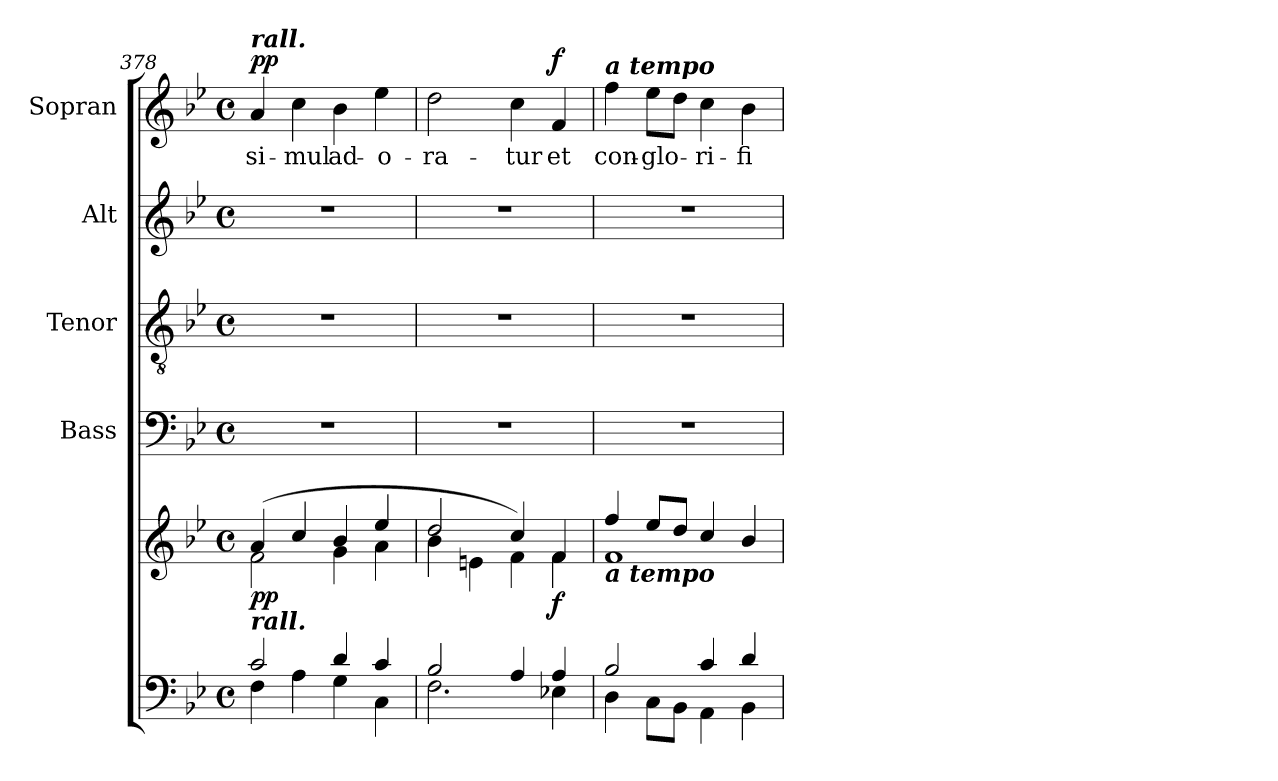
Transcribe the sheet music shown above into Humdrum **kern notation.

**kern	**kern	**dynam	**kern	**kern	**kern	**kern	**text	**dynam
*part5	*part5	*part5	*part4	*part3	*part2	*part1	*part1	*part1
*staff6	*staff5	*staff5/6	*staff4	*staff3	*staff2	*staff1	*staff1	*staff1
*	*	*	*I"Bass	*I"Tenor	*I"Alt	*I"Sopran	*	*
*	*	*	*I'B.	*I'T.	*I'A.	*I'S.	*	*
*clefF4	*clefG2	*	*clefF4	*clefGv2	*clefG2	*clefG2	*	*
*k[b-e-]	*k[b-e-]	*	*k[b-e-]	*k[b-e-]	*k[b-e-]	*k[b-e-]	*	*
*B-:	*B-:	*	*B-:	*B-:	*B-:	*B-:	*	*
*M4/4	*M4/4	*	*M4/4	*M4/4	*M4/4	*M4/4	*	*
*met(c)	*met(c)	*	*met(c)	*met(c)	*met(c)	*met(c)	*	*
=378	=378	=378	=378	=378	=378	=378	=378	=378
*^	*^	*	*	*	*	*	*	*
!	!	!	!	!	!	!	!	!LO:TX:a:Bi:t=rall.	!	!
!	!	!LO:TX:b:Bi:t=rall.	!	!	!	!	!	!	!	!
!	!	!	!	!LO:DY:b	!	!	!	!	!LO:LY:b	!LO:DY:a
2c/	4F\	(4a/	2f\	pp	1r	1r	1r	4a/	si-	pp
!	!	!	!	!	!	!	!	!	!LO:LY:b	!
.	4A\	4cc/	.	.	.	.	.	4cc\	-mul	.
!	!	!	!	!	!	!	!	!	!LO:LY:b	!
4d/	4G\	4b-/	4g\	.	.	.	.	4b-\	ad-	.
!	!	!	!	!	!	!	!	!	!LO:LY:b	!
4c/	4C\	4ee-/	4a\	.	.	.	.	4ee-\	-o-	.
=379	=379	=379	=379	=379	=379	=379	=379	=379	=379	=379
!	!	!	!	!	!	!	!	!	!LO:LY:b	!
2B-/	2.F\	2dd/	4b-\	.	1r	1r	1r	2dd\	-ra-	.
.	.	.	4en\	.	.	.	.	.	.	.
!	!	!	!	!	!	!	!	!	!LO:LY:b	!
4A/	.	4cc/)	4f\	.	.	.	.	4cc\	-tur	.
!	!	!	!	!LO:DY:b	!	!	!	!	!LO:LY:b	!LO:DY:a
4A/	4E-X\	4f/	4f\	f	.	.	.	4f/	et	f
=380	=380	=380	=380	=380	=380	=380	=380	=380	=380	=380
!	!	!	!	!	!	!	!	!LO:TX:a:Bi:t=a tempo	!	!
!	!	!LO:TX:b:Bi:t=a tempo	!	!	!	!	!	!	!	!
!	!	!	!	!	!	!	!	!	!LO:LY:b	!
2B-/	4D\	4ff/	1f	.	1r	1r	1r	4ff\	con-	.
!	!	!	!	!	!	!	!	!	!LO:LY:b	!
.	8C\L	8ee-/L	.	.	.	.	.	8ee-\L	-glo-	.
.	8BB-\J	8dd/J	.	.	.	.	.	8dd\J	.	.
!	!	!	!	!	!	!	!	!	!LO:LY:b	!
4c/	4AA\	4cc/	.	.	.	.	.	4cc\	-ri-	.
!	!	!	!	!	!	!	!	!	!LO:LY:b	!
4d/	4BB-\	4b-/	.	.	.	.	.	4b-\	-fi-	.
*v	*v	*	*	*	*	*	*	*	*	*
*	*v	*v	*	*	*	*	*	*	*
=	=	=	=	=	=	=	=	=
*-	*-	*-	*-	*-	*-	*-	*-	*-
